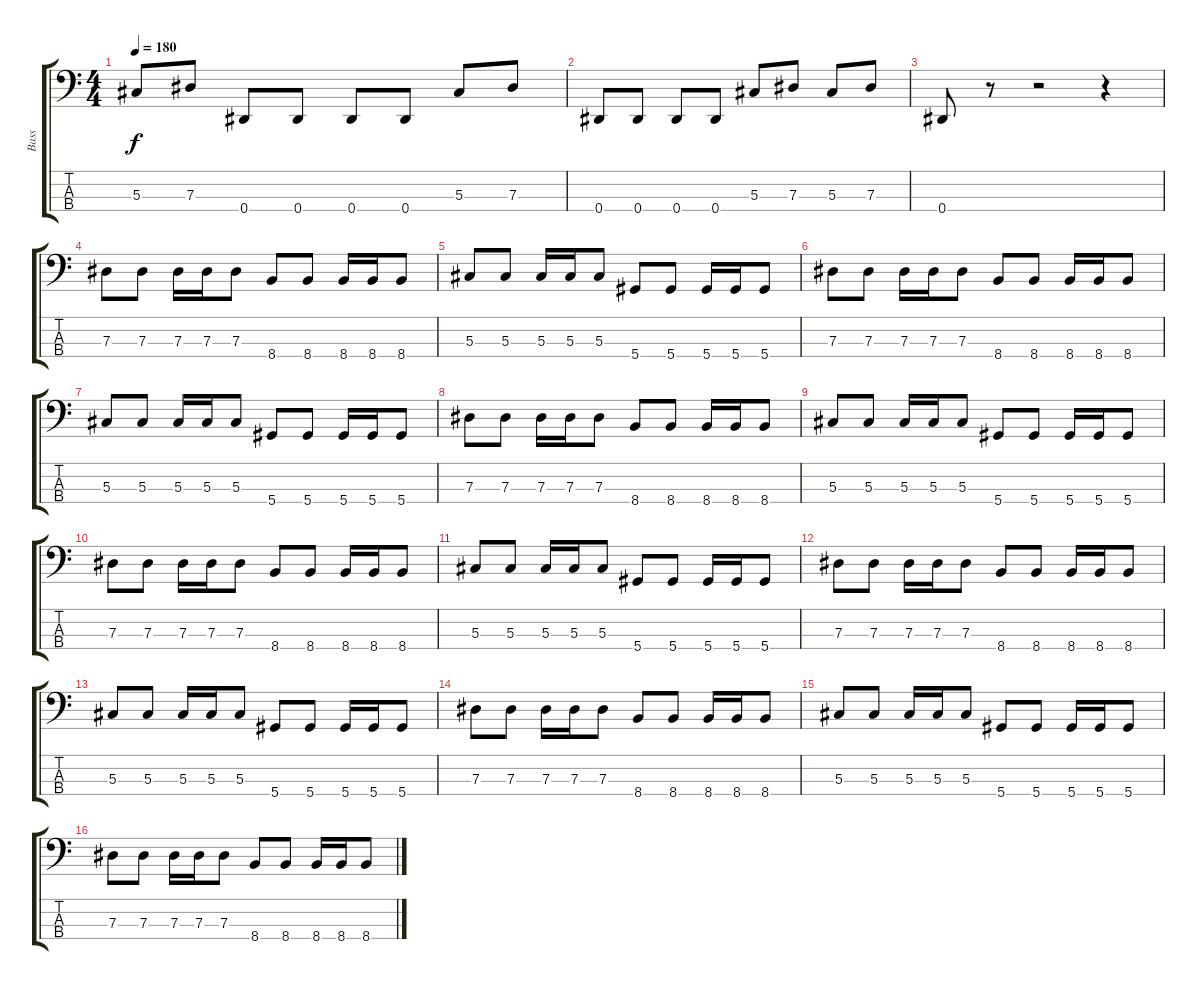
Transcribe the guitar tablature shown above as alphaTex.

\track ("Bass" "Bass") {instrument distortionguitar}
\staff {score tabs}
\tuning (Gb2 Db2 Ab1 Eb1) {hide}
\ts (4 4)
\tempo 180
\clef f4
\ks c
5.3.8{dy f} 7.3.8 0.4.8 0.4.8 0.4.8 0.4.8 5.3.8 7.3.8 |
0.4.8 0.4.8 0.4.8 0.4.8 5.3.8 7.3.8 5.3.8 7.3.8 |
0.4.8 r.8 r.2 r.4 |
7.3.8 7.3.8 7.3.16 7.3.16 7.3.8 8.4.8 8.4.8 8.4.16 8.4.16 8.4.8 |
5.3.8 5.3.8 5.3.16 5.3.16 5.3.8 5.4.8 5.4.8 5.4.16 5.4.16 5.4.8 |
7.3.8 7.3.8 7.3.16 7.3.16 7.3.8 8.4.8 8.4.8 8.4.16 8.4.16 8.4.8 |
5.3.8 5.3.8 5.3.16 5.3.16 5.3.8 5.4.8 5.4.8 5.4.16 5.4.16 5.4.8 |
7.3.8 7.3.8 7.3.16 7.3.16 7.3.8 8.4.8 8.4.8 8.4.16 8.4.16 8.4.8 |
5.3.8 5.3.8 5.3.16 5.3.16 5.3.8 5.4.8 5.4.8 5.4.16 5.4.16 5.4.8 |
7.3.8 7.3.8 7.3.16 7.3.16 7.3.8 8.4.8 8.4.8 8.4.16 8.4.16 8.4.8 |
5.3.8 5.3.8 5.3.16 5.3.16 5.3.8 5.4.8 5.4.8 5.4.16 5.4.16 5.4.8 |
7.3.8 7.3.8 7.3.16 7.3.16 7.3.8 8.4.8 8.4.8 8.4.16 8.4.16 8.4.8 |
5.3.8 5.3.8 5.3.16 5.3.16 5.3.8 5.4.8 5.4.8 5.4.16 5.4.16 5.4.8 |
7.3.8 7.3.8 7.3.16 7.3.16 7.3.8 8.4.8 8.4.8 8.4.16 8.4.16 8.4.8 |
5.3.8 5.3.8 5.3.16 5.3.16 5.3.8 5.4.8 5.4.8 5.4.16 5.4.16 5.4.8 |
7.3.8 7.3.8 7.3.16 7.3.16 7.3.8 8.4.8 8.4.8 8.4.16 8.4.16 8.4.8
